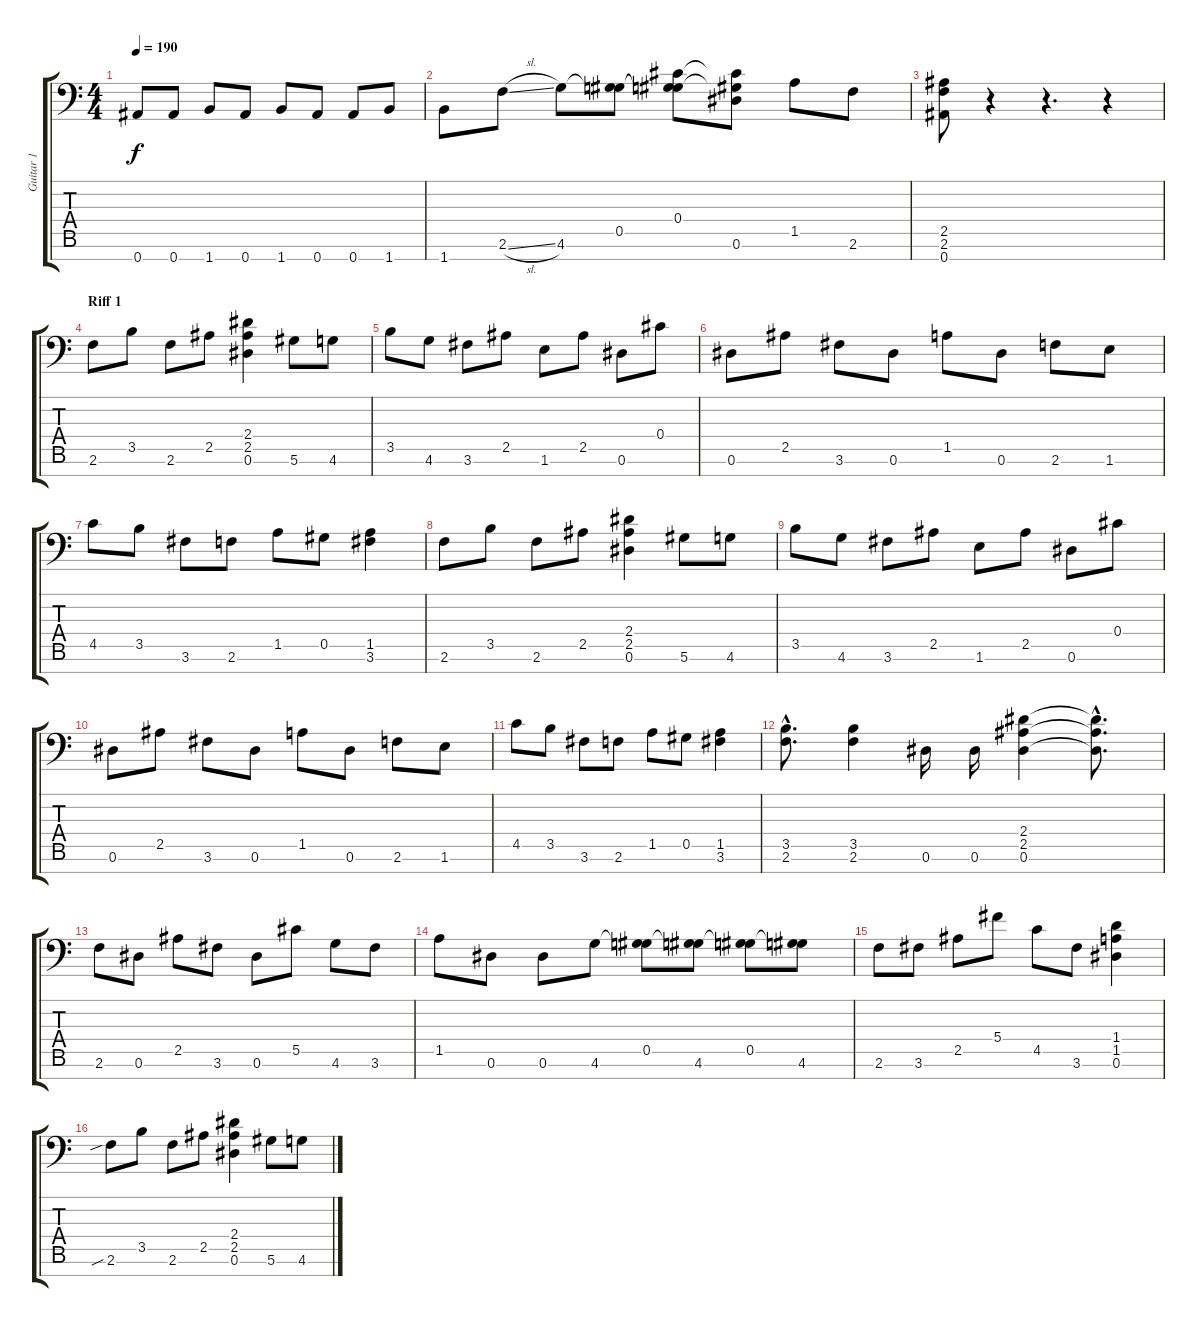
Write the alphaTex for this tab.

\track ("Guitar 1" "Guitar 1") {instrument acousticguitarsteel}
\staff {score tabs}
\tuning (Eb4 Bb3 Gb3 Db3 Ab2 Eb2 Bb1) {hide}
\ts (4 4)
\tempo 190
\clef f4
\ks c
0.7.8{dy f} 0.7.8 1.7.8 0.7.8 1.7.8 0.7.8 0.7.8 1.7.8 |
1.7.8 2.6{sl}.8 4.6.8 (0.5 4.6{t}).8 (0.4 0.5{t} 4.6{t}).8 (0.4{t} 0.5{t} 0.6).8 1.5.8 2.6.8 |
(2.5 2.6 0.7).8 r.4 r.4{d} r.4 |
\section ("" "Riff 1")
2.6.8 3.5.8 2.6.8 2.5.8 (2.4 2.5 0.6).4 5.6.8 4.6.8 |
3.5.8 4.6.8 3.6.8 2.5.8 1.6.8 2.5.8 0.6.8 0.4.8 |
0.6.8 2.5.8 3.6.8 0.6.8 1.5.8 0.6.8 2.6.8 1.6.8 |
4.5.8 3.5.8 3.6.8 2.6.8 1.5.8 0.5.8 (1.5 3.6).4 |
2.6.8 3.5.8 2.6.8 2.5.8 (2.4 2.5 0.6).4 5.6.8 4.6.8 |
3.5.8 4.6.8 3.6.8 2.5.8 1.6.8 2.5.8 0.6.8 0.4.8 |
0.6.8 2.5.8 3.6.8 0.6.8 1.5.8 0.6.8 2.6.8 1.6.8 |
4.5.8 3.5.8 3.6.8 2.6.8 1.5.8 0.5.8 (1.5 3.6).4 |
(3.5{hac} 2.6{hac}).8{d} (3.5 2.6).4 0.6.16 0.6.16 (2.4 2.5 0.6).4 (2.4{hac t} 2.5{hac t} 0.6{hac t}).8{d} |
2.6.8 0.6.8 2.5.8 3.6.8 0.6.8 5.5.8 4.6.8 3.6.8 |
1.5.8 0.6.8 0.6.8 4.6.8 (0.5 4.6{t}).8 (0.5{t} 4.6).8 (0.5 4.6{t}).8 (0.5{t} 4.6).8 |
2.6.8 3.6.8 2.5.8 5.4.8 4.5.8 3.6.8 (1.4 1.5 0.6).4 |
2.6{sib}.8 3.5.8 2.6.8 2.5.8 (2.4 2.5 0.6).4 5.6.8 4.6.8
